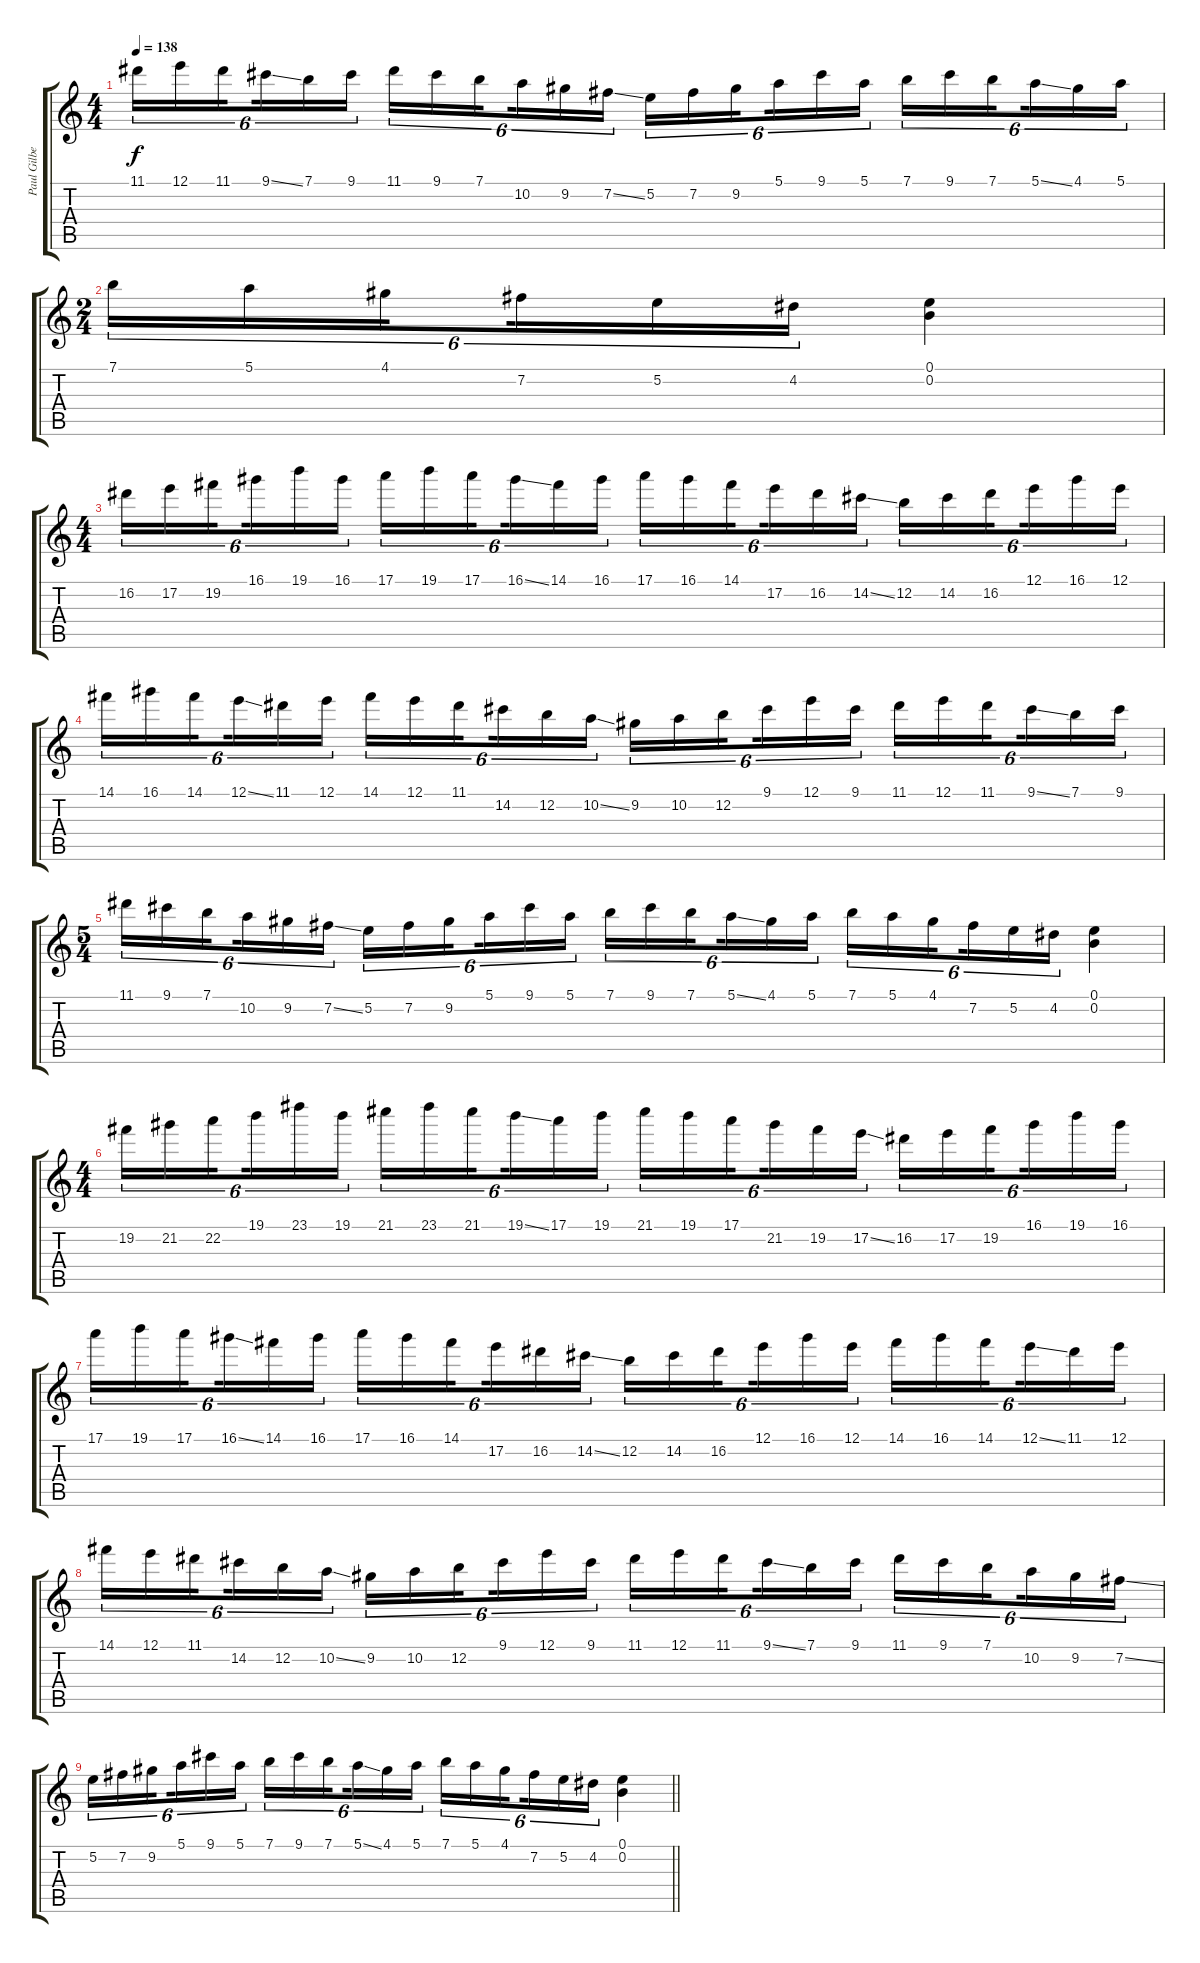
\track ("Paul Gilbert" "Paul Gilbe") {instrument overdrivenguitar}
\staff {score tabs}
\tuning (E4 B3 G3 D3 A2 E2) {hide}
\ts (4 4)
\tempo 138
\clef g2
\ks c
11.1.16{tu (6 4) dy f} 12.1.16{tu (6 4)} 11.1.16{tu (6 4) beam splitsecondary} 9.1{ss}.16{tu (6 4)} 7.1.16{tu (6 4)} 9.1.16{tu (6 4)} 11.1.16{tu (6 4)} 9.1.16{tu (6 4)} 7.1.16{tu (6 4) beam splitsecondary} 10.2.16{tu (6 4)} 9.2.16{tu (6 4)} 7.2{ss}.16{tu (6 4)} 5.2.16{tu (6 4)} 7.2.16{tu (6 4)} 9.2.16{tu (6 4) beam splitsecondary} 5.1.16{tu (6 4)} 9.1.16{tu (6 4)} 5.1.16{tu (6 4)} 7.1.16{tu (6 4)} 9.1.16{tu (6 4)} 7.1.16{tu (6 4) beam splitsecondary} 5.1{ss}.16{tu (6 4)} 4.1.16{tu (6 4)} 5.1.16{tu (6 4)} |
\ts (2 4)
7.1.16{tu (6 4)} 5.1.16{tu (6 4)} 4.1.16{tu (6 4) beam splitsecondary} 7.2.16{tu (6 4)} 5.2.16{tu (6 4)} 4.2.16{tu (6 4)} (0.1 0.2).4 |
\ts (4 4)
16.2.16{tu (6 4)} 17.2.16{tu (6 4)} 19.2.16{tu (6 4) beam splitsecondary} 16.1.16{tu (6 4)} 19.1.16{tu (6 4)} 16.1.16{tu (6 4)} 17.1.16{tu (6 4)} 19.1.16{tu (6 4)} 17.1.16{tu (6 4) beam splitsecondary} 16.1{ss}.16{tu (6 4)} 14.1.16{tu (6 4)} 16.1.16{tu (6 4)} 17.1.16{tu (6 4)} 16.1.16{tu (6 4)} 14.1.16{tu (6 4) beam splitsecondary} 17.2.16{tu (6 4)} 16.2.16{tu (6 4)} 14.2{ss}.16{tu (6 4)} 12.2.16{tu (6 4)} 14.2.16{tu (6 4)} 16.2.16{tu (6 4) beam splitsecondary} 12.1.16{tu (6 4)} 16.1.16{tu (6 4)} 12.1.16{tu (6 4)} |
14.1.16{tu (6 4)} 16.1.16{tu (6 4)} 14.1.16{tu (6 4) beam splitsecondary} 12.1{ss}.16{tu (6 4)} 11.1.16{tu (6 4)} 12.1.16{tu (6 4)} 14.1.16{tu (6 4)} 12.1.16{tu (6 4)} 11.1.16{tu (6 4) beam splitsecondary} 14.2.16{tu (6 4)} 12.2.16{tu (6 4)} 10.2{ss}.16{tu (6 4)} 9.2.16{tu (6 4)} 10.2.16{tu (6 4)} 12.2.16{tu (6 4) beam splitsecondary} 9.1.16{tu (6 4)} 12.1.16{tu (6 4)} 9.1.16{tu (6 4)} 11.1.16{tu (6 4)} 12.1.16{tu (6 4)} 11.1.16{tu (6 4) beam splitsecondary} 9.1{ss}.16{tu (6 4)} 7.1.16{tu (6 4)} 9.1.16{tu (6 4)} |
\ts (5 4)
11.1.16{tu (6 4)} 9.1.16{tu (6 4)} 7.1.16{tu (6 4) beam splitsecondary} 10.2.16{tu (6 4)} 9.2.16{tu (6 4)} 7.2{ss}.16{tu (6 4)} 5.2.16{tu (6 4)} 7.2.16{tu (6 4)} 9.2.16{tu (6 4) beam splitsecondary} 5.1.16{tu (6 4)} 9.1.16{tu (6 4)} 5.1.16{tu (6 4)} 7.1.16{tu (6 4)} 9.1.16{tu (6 4)} 7.1.16{tu (6 4) beam splitsecondary} 5.1{ss}.16{tu (6 4)} 4.1.16{tu (6 4)} 5.1.16{tu (6 4)} 7.1.16{tu (6 4)} 5.1.16{tu (6 4)} 4.1.16{tu (6 4) beam splitsecondary} 7.2.16{tu (6 4)} 5.2.16{tu (6 4)} 4.2.16{tu (6 4)} (0.1 0.2).4 |
\ts (4 4)
19.2.16{tu (6 4)} 21.2.16{tu (6 4)} 22.2.16{tu (6 4) beam splitsecondary} 19.1.16{tu (6 4)} 23.1.16{tu (6 4)} 19.1.16{tu (6 4)} 21.1.16{tu (6 4)} 23.1.16{tu (6 4)} 21.1.16{tu (6 4) beam splitsecondary} 19.1{ss}.16{tu (6 4)} 17.1.16{tu (6 4)} 19.1.16{tu (6 4)} 21.1.16{tu (6 4)} 19.1.16{tu (6 4)} 17.1.16{tu (6 4) beam splitsecondary} 21.2.16{tu (6 4)} 19.2.16{tu (6 4)} 17.2{ss}.16{tu (6 4)} 16.2.16{tu (6 4)} 17.2.16{tu (6 4)} 19.2.16{tu (6 4) beam splitsecondary} 16.1.16{tu (6 4)} 19.1.16{tu (6 4)} 16.1.16{tu (6 4)} |
17.1.16{tu (6 4)} 19.1.16{tu (6 4)} 17.1.16{tu (6 4) beam splitsecondary} 16.1{ss}.16{tu (6 4)} 14.1.16{tu (6 4)} 16.1.16{tu (6 4)} 17.1.16{tu (6 4)} 16.1.16{tu (6 4)} 14.1.16{tu (6 4) beam splitsecondary} 17.2.16{tu (6 4)} 16.2.16{tu (6 4)} 14.2{ss}.16{tu (6 4)} 12.2.16{tu (6 4)} 14.2.16{tu (6 4)} 16.2.16{tu (6 4) beam splitsecondary} 12.1.16{tu (6 4)} 16.1.16{tu (6 4)} 12.1.16{tu (6 4)} 14.1.16{tu (6 4)} 16.1.16{tu (6 4)} 14.1.16{tu (6 4) beam splitsecondary} 12.1{ss}.16{tu (6 4)} 11.1.16{tu (6 4)} 12.1.16{tu (6 4)} |
14.1.16{tu (6 4)} 12.1.16{tu (6 4)} 11.1.16{tu (6 4) beam splitsecondary} 14.2.16{tu (6 4)} 12.2.16{tu (6 4)} 10.2{ss}.16{tu (6 4)} 9.2.16{tu (6 4)} 10.2.16{tu (6 4)} 12.2.16{tu (6 4) beam splitsecondary} 9.1.16{tu (6 4)} 12.1.16{tu (6 4)} 9.1.16{tu (6 4)} 11.1.16{tu (6 4)} 12.1.16{tu (6 4)} 11.1.16{tu (6 4) beam splitsecondary} 9.1{ss}.16{tu (6 4)} 7.1.16{tu (6 4)} 9.1.16{tu (6 4)} 11.1.16{tu (6 4)} 9.1.16{tu (6 4)} 7.1.16{tu (6 4) beam splitsecondary} 10.2.16{tu (6 4)} 9.2.16{tu (6 4)} 7.2{ss}.16{tu (6 4)} |
\barLineRight lightlight
5.2.16{tu (6 4)} 7.2.16{tu (6 4)} 9.2.16{tu (6 4) beam splitsecondary} 5.1.16{tu (6 4)} 9.1.16{tu (6 4)} 5.1.16{tu (6 4)} 7.1.16{tu (6 4)} 9.1.16{tu (6 4)} 7.1.16{tu (6 4) beam splitsecondary} 5.1{ss}.16{tu (6 4)} 4.1.16{tu (6 4)} 5.1.16{tu (6 4)} 7.1.16{tu (6 4)} 5.1.16{tu (6 4)} 4.1.16{tu (6 4) beam splitsecondary} 7.2.16{tu (6 4)} 5.2.16{tu (6 4)} 4.2.16{tu (6 4)} (0.1 0.2).4
